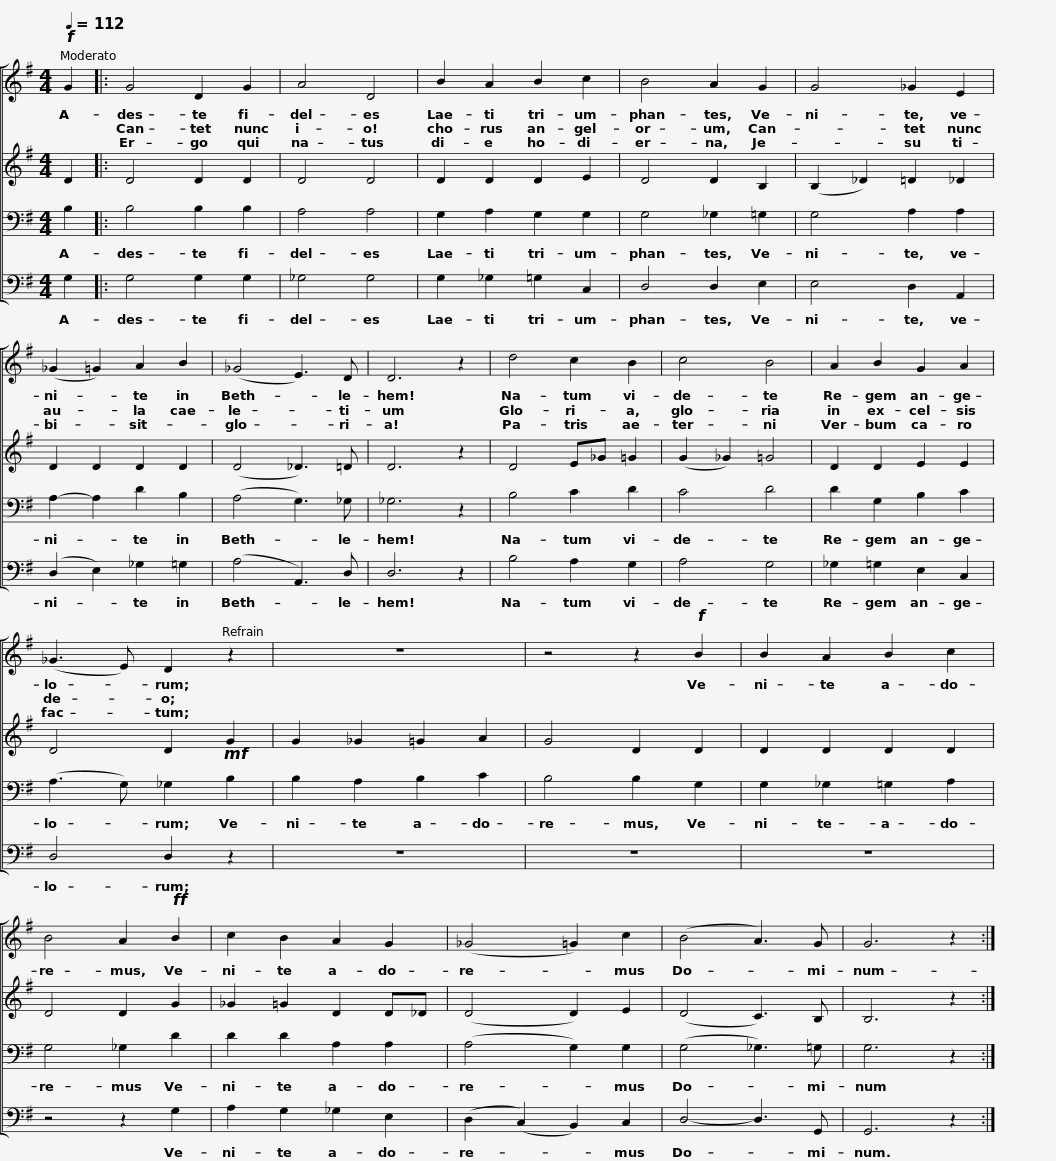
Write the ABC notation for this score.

X:1
%%score [ 1 2 3 4 ]
L:1/8
Q:1/4=112
M:4/4
I:linebreak $
K:G
V:1 treble
V:2 treble
V:3 bass
V:4 bass
V:1
!f! G2 |: G4 D2 G2 | A4 D4 | B2 A2 B2 c2 | B4 A2 G2 | %5
 G4 _G2 E2 | (_G2 =G2) A2 B2 | (_G4 E3) D | D6 z2 |$ d4 c2 B2 | %10
 c4 B4 | A2 B2 G2 A2 | (_G3 E) D2 z2 | z8 | z4 z2!f! B2 | %15
 B2 A2 B2 c2 | B4 A2!ff! B2 | c2 B2 A2 G2 |$ (_G4 =G2) c2 | (B4 A3) G | %20
 G6 z2 :| %21
V:2
 D2 |: D4 D2 D2 | D4 D4 | D2 D2 D2 E2 | D4 D2 B,2 | %5
 (B,2 _D2) =D2 _D2 | D2 D2 D2 D2 | (D4 _D3) =D | D6 z2 |$ D4 E_G =G2 | %10
 (G2 _G2) =G4 | D2 D2 E2 E2 | D4 D2!mf! G2 | G2 _G2 =G2 A2 | G4 D2 D2 | %15
 D2 D2 D2 D2 | D4 D2 G2 | _G2 =G2 D2 D_D |$ (D4 D2) E2 | (D4 C3) B, | %20
 B,6 z2 :| %21
V:3
 B,2 |: B,4 B,2 B,2 | A,4 A,4 | G,2 A,2 G,2 G,2 | G,4 _G,2 =G,2 | %5
 G,4 A,2 A,2 | A,2- A,2 D2 B,2 | (A,4 G,3) _G, | _G,6 z2 |$ B,4 C2 D2 | %10
 C4 D4 | D2 G,2 B,2 C2 | (A,3 G,) _G,2 B,2 | B,2 A,2 B,2 C2 | B,4 B,2 G,2 | %15
 G,2 _G,2 =G,2 A,2 | G,4 _G,2 D2 | D2 D2 A,2 A,2 |$ (A,4 G,2) G,2 | (G,4 _G,3) =G, | %20
 G,6 z2 :| %21
V:4
 G,2 |: G,4 G,2 G,2 | _G,4 G,4 | G,2 _G,2 =G,2 C,2 | D,4 D,2 E,2 | %5
 E,4 D,2 A,,2 | (D,2 E,2) _G,2 =G,2 | (A,4 A,,3) D, | D,6 z2 |$ B,4 A,2 G,2 | %10
 A,4 G,4 | _G,2 =G,2 E,2 C,2 | D,4 D,2 z2 | z8 | z8 | %15
 z8 | z4 z2 G,2 | A,2 G,2 _G,2 E,2 |$ (D,2 (C,2) B,,2) C,2 | D,4- D,3 G,, | %20
 G,,6 z2 :| %21
